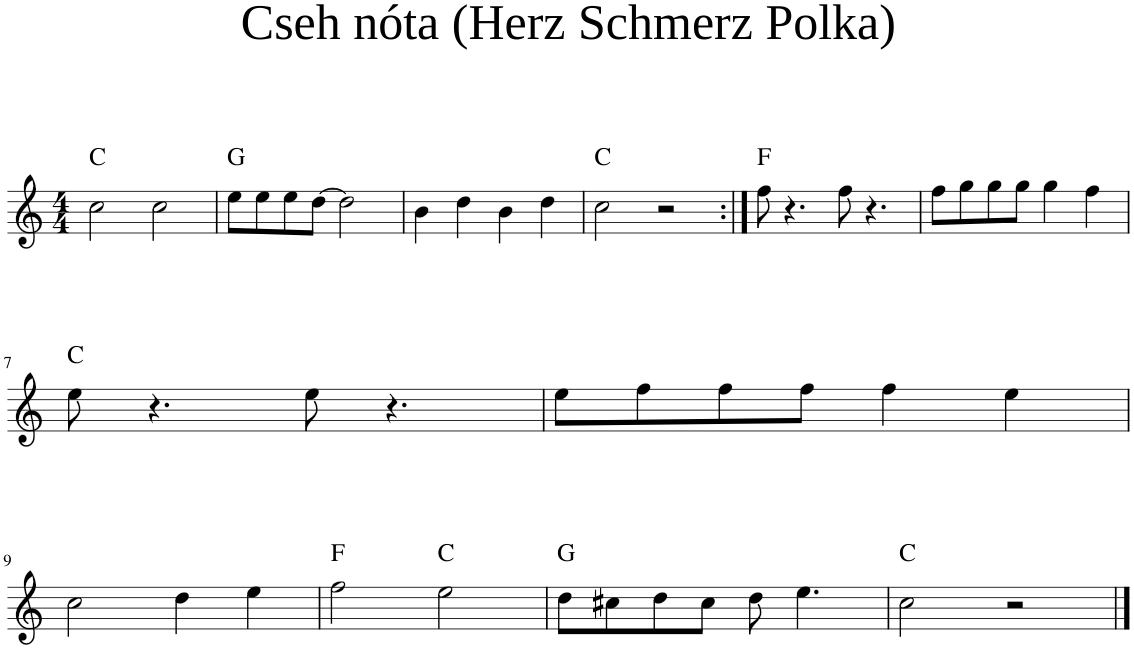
**kern	**harte
*part1	*part1
*staff1	*
*I"Piano	*
*I'Pno	*
*clefG2	*
*k[]	*
*M4/4	*
=1	=1
!	!LO:H:kt=N.C.
2cc\	N
2cc\	.
=2	=2
!	!LO:H:kt=N.C.
8ee\L	N
8ee\	.
8ee\	.
[8dd\J	.
2dd\]	.
=3	=3
4b\	.
4dd\	.
4b\	.
4dd\	.
=4	=4
!	!LO:H:kt=N.C.
2cc\	N
2r	.
=5:|!	=5:|!
!	!LO:H:kt=N.C.
8ff\	N
4.r	.
8ff\	.
4.r	.
=6	=6
8ff\L	.
8gg\	.
8gg\	.
8gg\J	.
4gg\	.
4ff\	.
!!LO:LB:g=z
=7	=7
!	!LO:H:kt=N.C.
8ee\	N
4.r	.
8ee\	.
4.r	.
=8	=8
8ee\L	.
8ff\	.
8ff\	.
8ff\J	.
4ff\	.
4ee\	.
!!LO:LB:g=z
=9	=9
2cc\	.
4dd\	.
4ee\	.
=10	=10
!	!LO:H:kt=N.C.
2ff\	N
!	!LO:H:kt=N.C.
2ee\	N
=11	=11
!	!LO:H:kt=N.C.
8dd\L	N
8cc#X\	.
8dd\	.
8cc#\J	.
8dd\	.
4.ee\	.
=12	=12
!	!LO:H:kt=N.C.
2cc\	N
2r	.
==	==
*-	*-
